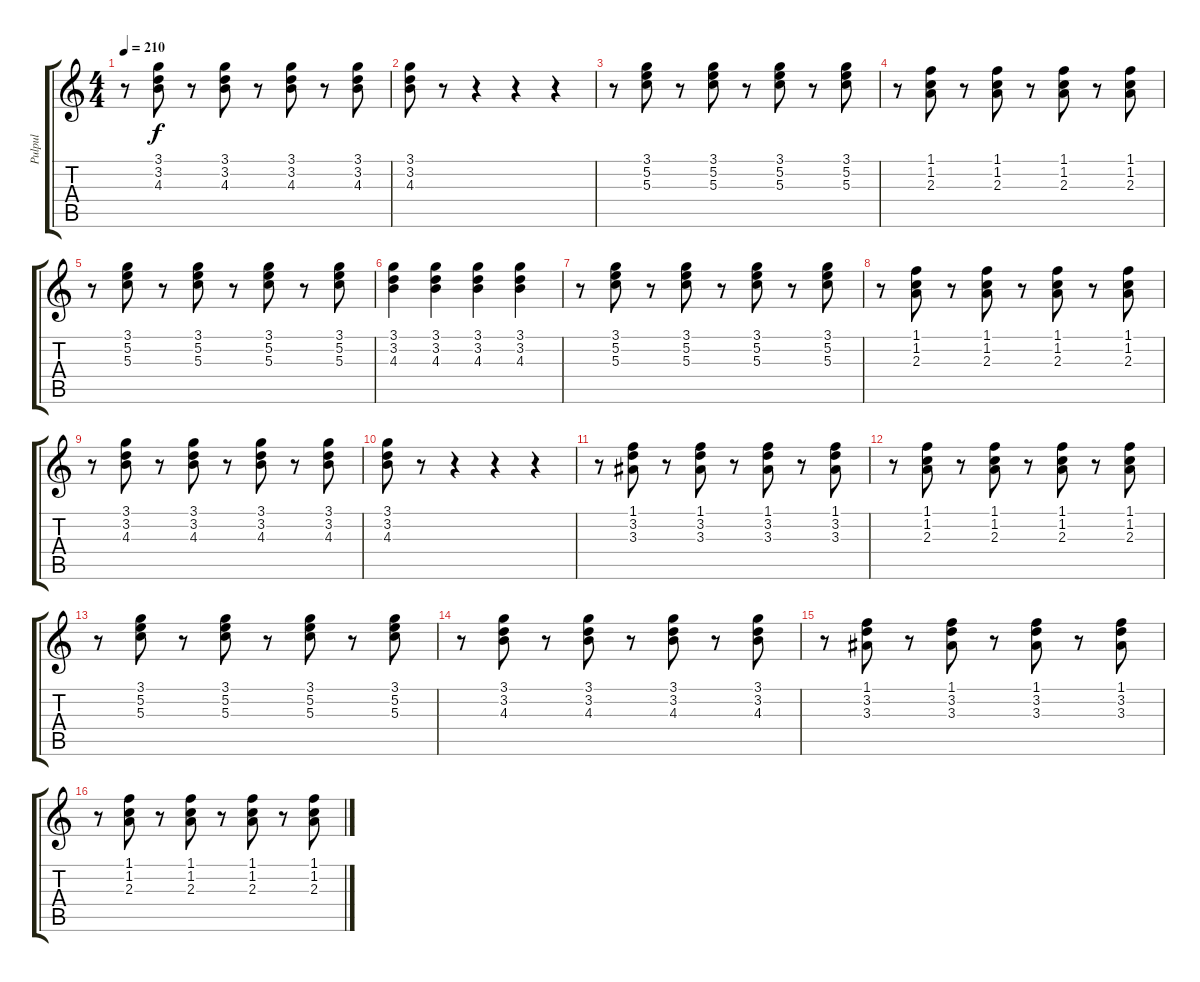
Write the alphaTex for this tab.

\track ("Pulpul" "Pulpul") {instrument electricguitarjazz}
\staff {score tabs}
\tuning (E4 B3 G3 D3 A2 E2) {hide}
\ts (4 4)
\tempo 210
\clef g2
\ks c
r.8{dy f} (3.1 3.2 4.3).8 r.8 (3.1 3.2 4.3).8 r.8 (3.1 3.2 4.3).8 r.8 (3.1 3.2 4.3).8 |
(3.1 3.2 4.3).8 r.8 r.4 r.4 r.4 |
r.8 (3.1 5.2 5.3).8 r.8 (3.1 5.2 5.3).8 r.8 (3.1 5.2 5.3).8 r.8 (3.1 5.2 5.3).8 |
r.8 (1.1 1.2 2.3).8 r.8 (1.1 1.2 2.3).8 r.8 (1.1 1.2 2.3).8 r.8 (1.1 1.2 2.3).8 |
r.8 (3.1 5.2 5.3).8 r.8 (3.1 5.2 5.3).8 r.8 (3.1 5.2 5.3).8 r.8 (3.1 5.2 5.3).8 |
(3.1 3.2 4.3).4 (3.1 3.2 4.3).4 (3.1 3.2 4.3).4 (3.1 3.2 4.3).4 |
r.8 (3.1 5.2 5.3).8 r.8 (3.1 5.2 5.3).8 r.8 (3.1 5.2 5.3).8 r.8 (3.1 5.2 5.3).8 |
r.8 (1.1 1.2 2.3).8 r.8 (1.1 1.2 2.3).8 r.8 (1.1 1.2 2.3).8 r.8 (1.1 1.2 2.3).8 |
r.8 (3.1 3.2 4.3).8 r.8 (3.1 3.2 4.3).8 r.8 (3.1 3.2 4.3).8 r.8 (3.1 3.2 4.3).8 |
(3.1 3.2 4.3).8 r.8 r.4 r.4 r.4 |
r.8 (1.1 3.2 3.3).8 r.8 (1.1 3.2 3.3).8 r.8 (1.1 3.2 3.3).8 r.8 (1.1 3.2 3.3).8 |
r.8 (1.1 1.2 2.3).8 r.8 (1.1 1.2 2.3).8 r.8 (1.1 1.2 2.3).8 r.8 (1.1 1.2 2.3).8 |
r.8 (3.1 5.2 5.3).8 r.8 (3.1 5.2 5.3).8 r.8 (3.1 5.2 5.3).8 r.8 (3.1 5.2 5.3).8 |
r.8 (3.1 3.2 4.3).8 r.8 (3.1 3.2 4.3).8 r.8 (3.1 3.2 4.3).8 r.8 (3.1 3.2 4.3).8 |
r.8 (1.1 3.2 3.3).8 r.8 (1.1 3.2 3.3).8 r.8 (1.1 3.2 3.3).8 r.8 (1.1 3.2 3.3).8 |
r.8 (1.1 1.2 2.3).8 r.8 (1.1 1.2 2.3).8 r.8 (1.1 1.2 2.3).8 r.8 (1.1 1.2 2.3).8
